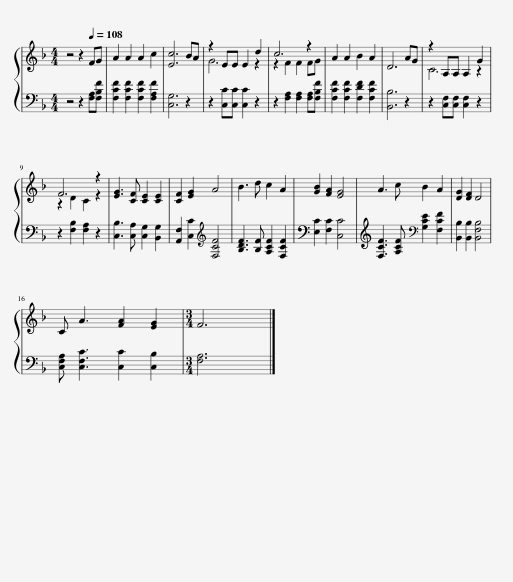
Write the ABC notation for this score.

X:1
%%score { ( 1 3 ) | 2 }
L:1/8
M:4/4
I:linebreak $
K:F
V:1 treble
V:3 treble
V:2 bass
V:1
 z4 z2[Q:1/4=108] FG | A2 A2 A2 c2 | [Ec]6 BA | z2 EE E2 d2 | c6 z2 | %5
 A2 A2 B2 A2 | D6 AG | z2 A,A, A,2 G2 |$ F6 z2 | [EG]3 [CF] [CE]2 [CE]2 | %10
 [CF]2 [EG]2 A4 | B3 d c2 A2 | [GB]2 [FA]2 [EG]4 | A3 c B2 A2 | [DG]2 [DF]2 D4 |$ %15
 C A3 [FA]2 [EG]2 |[M:3/4] F6 |] %17
V:2
 z4 z2 [F,A,][F,B,F] | [F,CF]2 [F,CF]2 [F,CF]2 [F,A,F]2 | [C,G,]6 z2 | z2 [C,C][C,C] [C,C]2 z2 | z2 [F,A,]2 [F,A,]2 [F,A,][F,B,F] | %5
 [F,CF]2 [F,CF]2 [F,DF]2 [F,CF]2 | [B,,B,]6 z2 | z2 [C,F,][C,F,] [C,F,]2 z2 |$ z2 [F,B,]2 [F,A,]2 z2 | [C,B,]3 [C,A,] [C,G,]2 [B,,G,]2 | %10
 [A,,F,]2 [C,C]2[K:treble] [F,CF]4 | [B,DF]3 [B,F] [A,CF]2 [F,CF]2 | [E,C]2 [F,C]2 [C,C]4 | [F,CF]3 [A,CF][K:bass] [G,CE]2 [F,CF]2 | [B,,B,]2 [B,,B,]2 [B,,F,B,]4 |$ %15
 [C,F,A,] [C,F,C]3 [C,C]2 [C,B,]2 |[M:3/4] [F,A,]6 |] %17
V:3
 x8 | x8 | x8 | G6 z2 | z2 F2 F2 FG | %5
 x8 | x8 | C6 z2 |$ z2 D2 C2 z2 | x8 | %10
 x8 | x8 | x8 | x8 | x8 |$ %15
 x8 |[M:3/4] x6 |] %17
